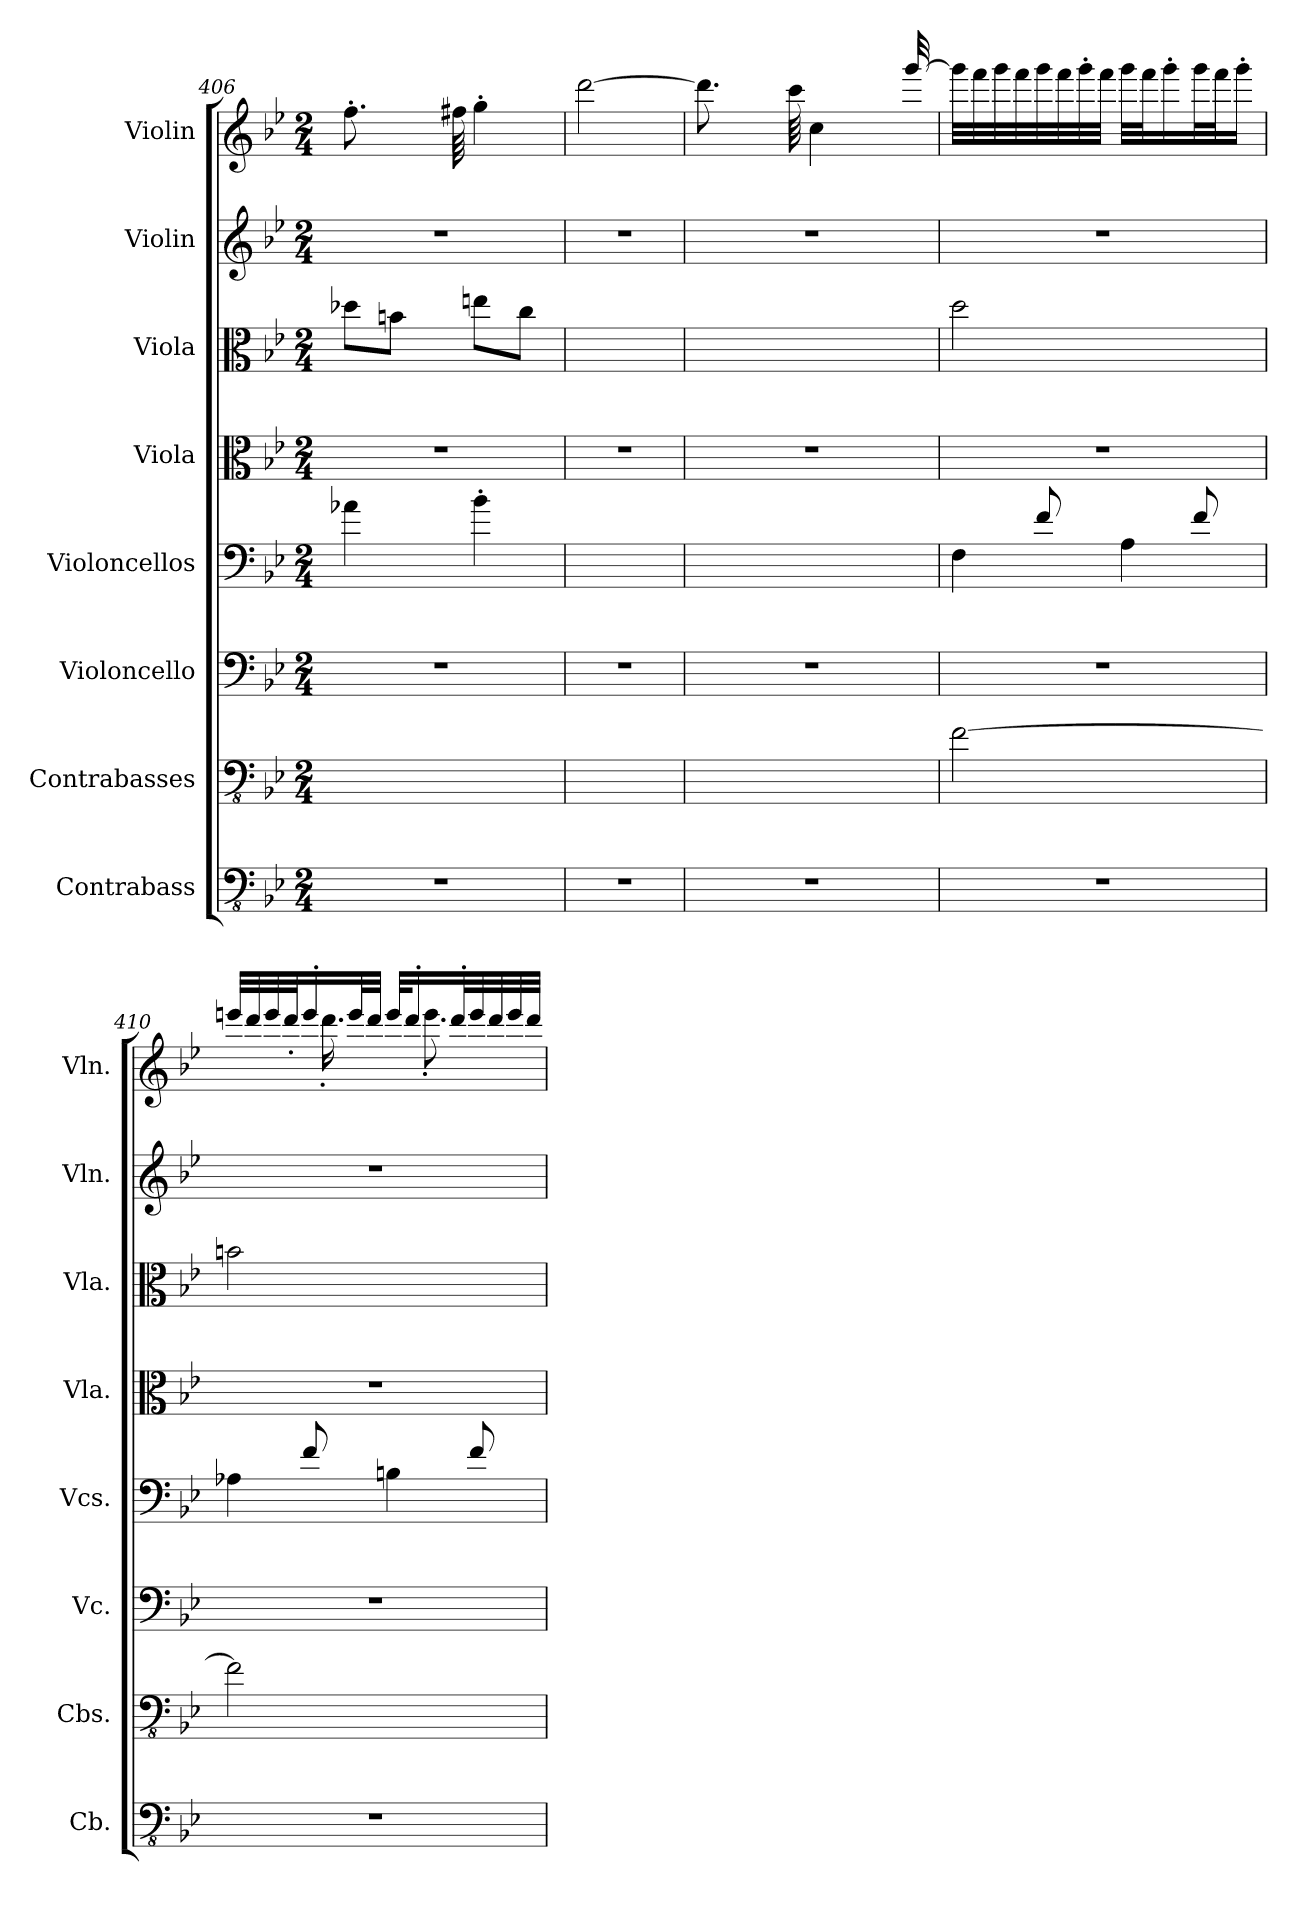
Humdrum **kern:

**kern	**kern	**kern	**kern	**kern	**kern	**kern	**kern
*part8	*part7	*part6	*part5	*part4	*part3	*part2	*part1
*staff8	*staff7	*staff6	*staff5	*staff4	*staff3	*staff2	*staff1
*I"Contrabass	*I"Contrabasses	*I"Violoncello	*I"Violoncellos	*I"Viola	*I"Viola	*I"Violin	*I"Violin
*I'Cb.	*I'Cbs.	*I'Vc.	*I'Vcs.	*I'Vla.	*I'Vla.	*I'Vln.	*I'Vln.
*clefFv4	*clefFv4	*clefF4	*clefF4	*clefC3	*clefC3	*clefG2	*clefG2
*ITrd7c12	*	*	*	*	*	*	*
*k[b-e-]	*k[b-e-]	*k[b-e-]	*k[b-e-]	*k[b-e-]	*k[b-e-]	*k[b-e-]	*k[b-e-]
*M2/4	*M2/4	*M2/4	*M2/4	*M2/4	*M2/4	*M2/4	*M2/4
=406	=406	=406	=406	=406	=406	=406	=406
2r	2ryy	2r	4a-X\	2r	8dd-X\L	2r	8.ff'\
.	.	.	.	.	8bn\J	.	.
.	.	.	.	.	.	.	32ryy
.	.	.	.	.	.	.	64ryy
.	.	.	.	.	.	.	64ff#X\
.	.	.	4b-'\	.	8een\L	.	4gg'\
.	.	.	.	.	8cc\J	.	.
=407	=407	=407	=407	=407	=407	=407	=407
2r	2ryy	2r	2ryy	2r	2ryy	2r	[2ddd\
=408	=408	=408	=408	=408	=408	=408	=408
*	*	*	*	*	*	*	*^
2r	2ryy	2r	2ryy	2r	2ryy	2r	8.ddd\]	4ryy
.	.	.	.	.	.	.	32ryy	.
.	.	.	.	.	.	.	64ryy	.
.	.	.	.	.	.	.	64ccc\	.
.	.	.	.	.	.	.	8ryy	4cc\
.	.	.	.	.	.	.	16ryy	.
.	.	.	.	.	.	.	32ryy	.
.	.	.	.	.	.	.	[32ggg/	.
*	*	*	*	*	*	*	*v	*v
!!LO:PB:g=z
=409	=409	=409	=409	=409	=409	=409	=409
*	*	*	*^	*	*	*	*
2r	[2F\	2r	8ryy	4F\	2r	2dd\	2r	32ggg\LLL]
.	.	.	.	.	.	.	.	32fff\
.	.	.	.	.	.	.	.	32ggg\
.	.	.	.	.	.	.	.	32fff\
.	.	.	8f/	.	.	.	.	32ggg\
.	.	.	.	.	.	.	.	32fff\
.	.	.	.	.	.	.	.	32ggg'\
.	.	.	.	.	.	.	.	32fff\JJJ
.	.	.	8ryy	4A\	.	.	.	32ggg\LLL
.	.	.	.	.	.	.	.	32fff\J
.	.	.	.	.	.	.	.	16ggg'\
.	.	.	8f/	.	.	.	.	32ggg\L
.	.	.	.	.	.	.	.	32fff\J
.	.	.	.	.	.	.	.	16ggg'\JJ
=410	=410	=410	=410	=410	=410	=410	=410	=410
*	*	*	*	*	*	*	*	*^
2r	2F\]	2r	8ryy	4A-X\	2r	2bn\	2r	32eeen/LLL	8ryy
.	.	.	.	.	.	.	.	32ddd/	.
.	.	.	.	.	.	.	.	32eee/	.
.	.	.	.	.	.	.	.	32ddd'/J	.
.	.	.	8f/	.	.	.	.	16eee'/	32ryy
.	.	.	.	.	.	.	.	.	16.ddd'\
.	.	.	.	.	.	.	.	32eee/L	.
.	.	.	.	.	.	.	.	32ddd/JJJ	.
.	.	.	8ryy	4Bn\	.	.	.	32eee/KLL	16ryy
.	.	.	.	.	.	.	.	16ddd'/	.
.	.	.	.	.	.	.	.	.	8.eee'\
.	.	.	.	.	.	.	.	32ddd'/L	.
.	.	.	8f/	.	.	.	.	32eee/	.
.	.	.	.	.	.	.	.	32ddd/	.
.	.	.	.	.	.	.	.	32eee/	.
.	.	.	.	.	.	.	.	32ddd/JJJ	.
*	*	*	*v	*v	*	*	*	*v	*v
=	=	=	=	=	=	=	=
*-	*-	*-	*-	*-	*-	*-	*-
